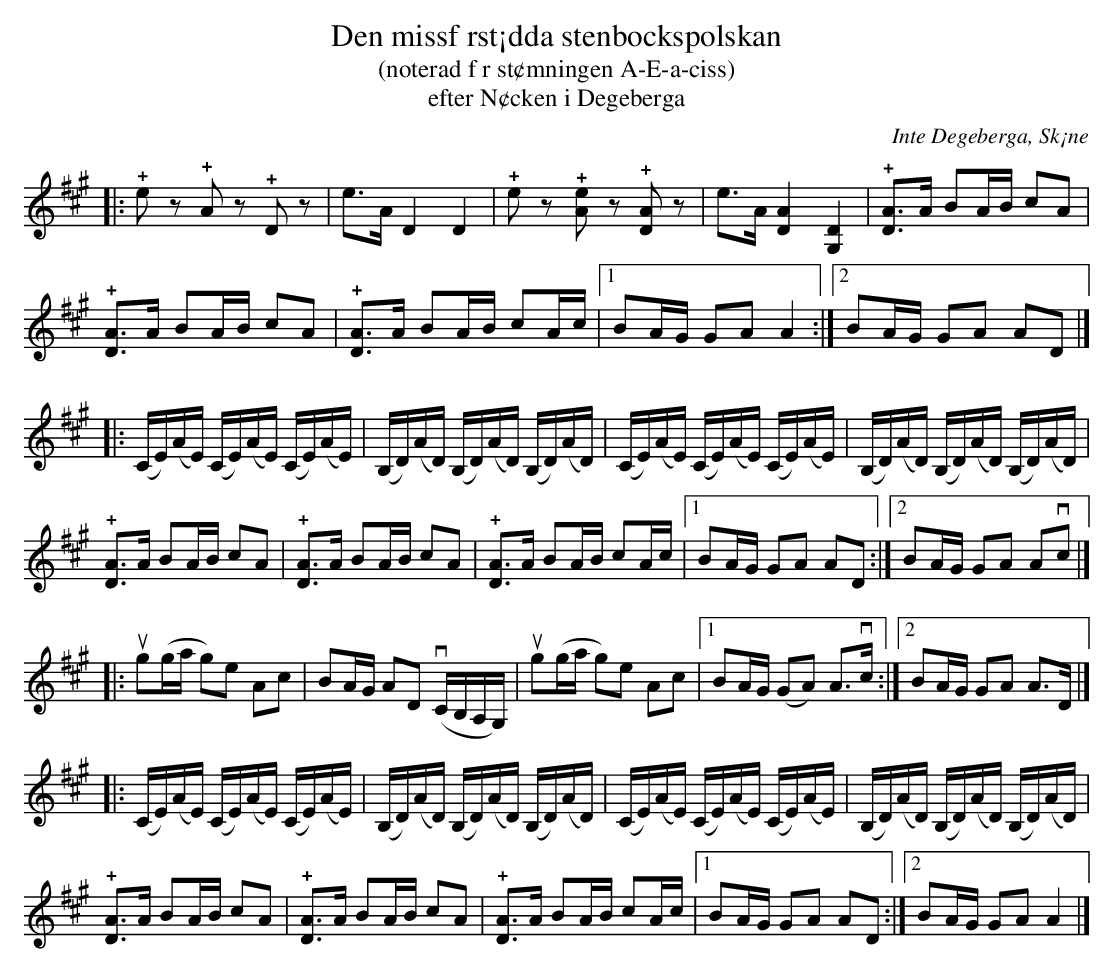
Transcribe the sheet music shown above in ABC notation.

X:1
T:Den missf rst¡dda stenbockspolskan
T:(noterad f r st¢mningen A-E-a-ciss)
T:efter N¢cken i Degeberga
O:Inte Degeberga, Sk¡ne
U:o=+open+
M:none
K:A
[L:1/8]|: !+!ez !+!Az !+!Dz | e>A D2 D2 | !+!ez !+![Ae]z !+![DA]z | e>A [DA]2 [G,D]2 | !+![DA]>A BA/B/ cA |
 !+![DA]>A BA/B/ cA | !+![DA]>A BA/B/ cA/c/ |1 BA/G/ GA A2 :|2 BA/G/ GA AD |]
[L:1/16]|: (CE)(AE) (CE)(AE) (CE)(AE) | (B,D)(AD) (B,D)(AD) (B,D)(AD) | (CE)(AE) (CE)(AE) (CE)(AE) | (B,D)(AD) (B,D)(AD) (B,D)(AD) |
[L:1/8] !+![DA]>A BA/B/ cA | !+![DA]>A BA/B/ cA | !+![DA]>A BA/B/ cA/c/ |1 BA/G/ GA AD :|2 BA/G/ GA Avc |]
[L:1/8] |: ug(g/a/ g)e Ac | BA/G/ AD v(C/B,/A,/G,/) | ug(g/a/ g)e Ac |1 BA/G/ (GA) A>vc :|2 BA/G/ GA A>D |]
[L:1/16]|: (CE)(AE) (CE)(AE) (CE)(AE) | (B,D)(AD) (B,D)(AD) (B,D)(AD) | (CE)(AE) (CE)(AE) (CE)(AE) | (B,D)(AD) (B,D)(AD) (B,D)(AD) |
[L:1/8] !+![DA]>A BA/B/ cA | !+![DA]>A BA/B/ cA | !+![DA]>A BA/B/ cA/c/ |1 BA/G/ GA AD :|2 BA/G/ GA A2 |]
